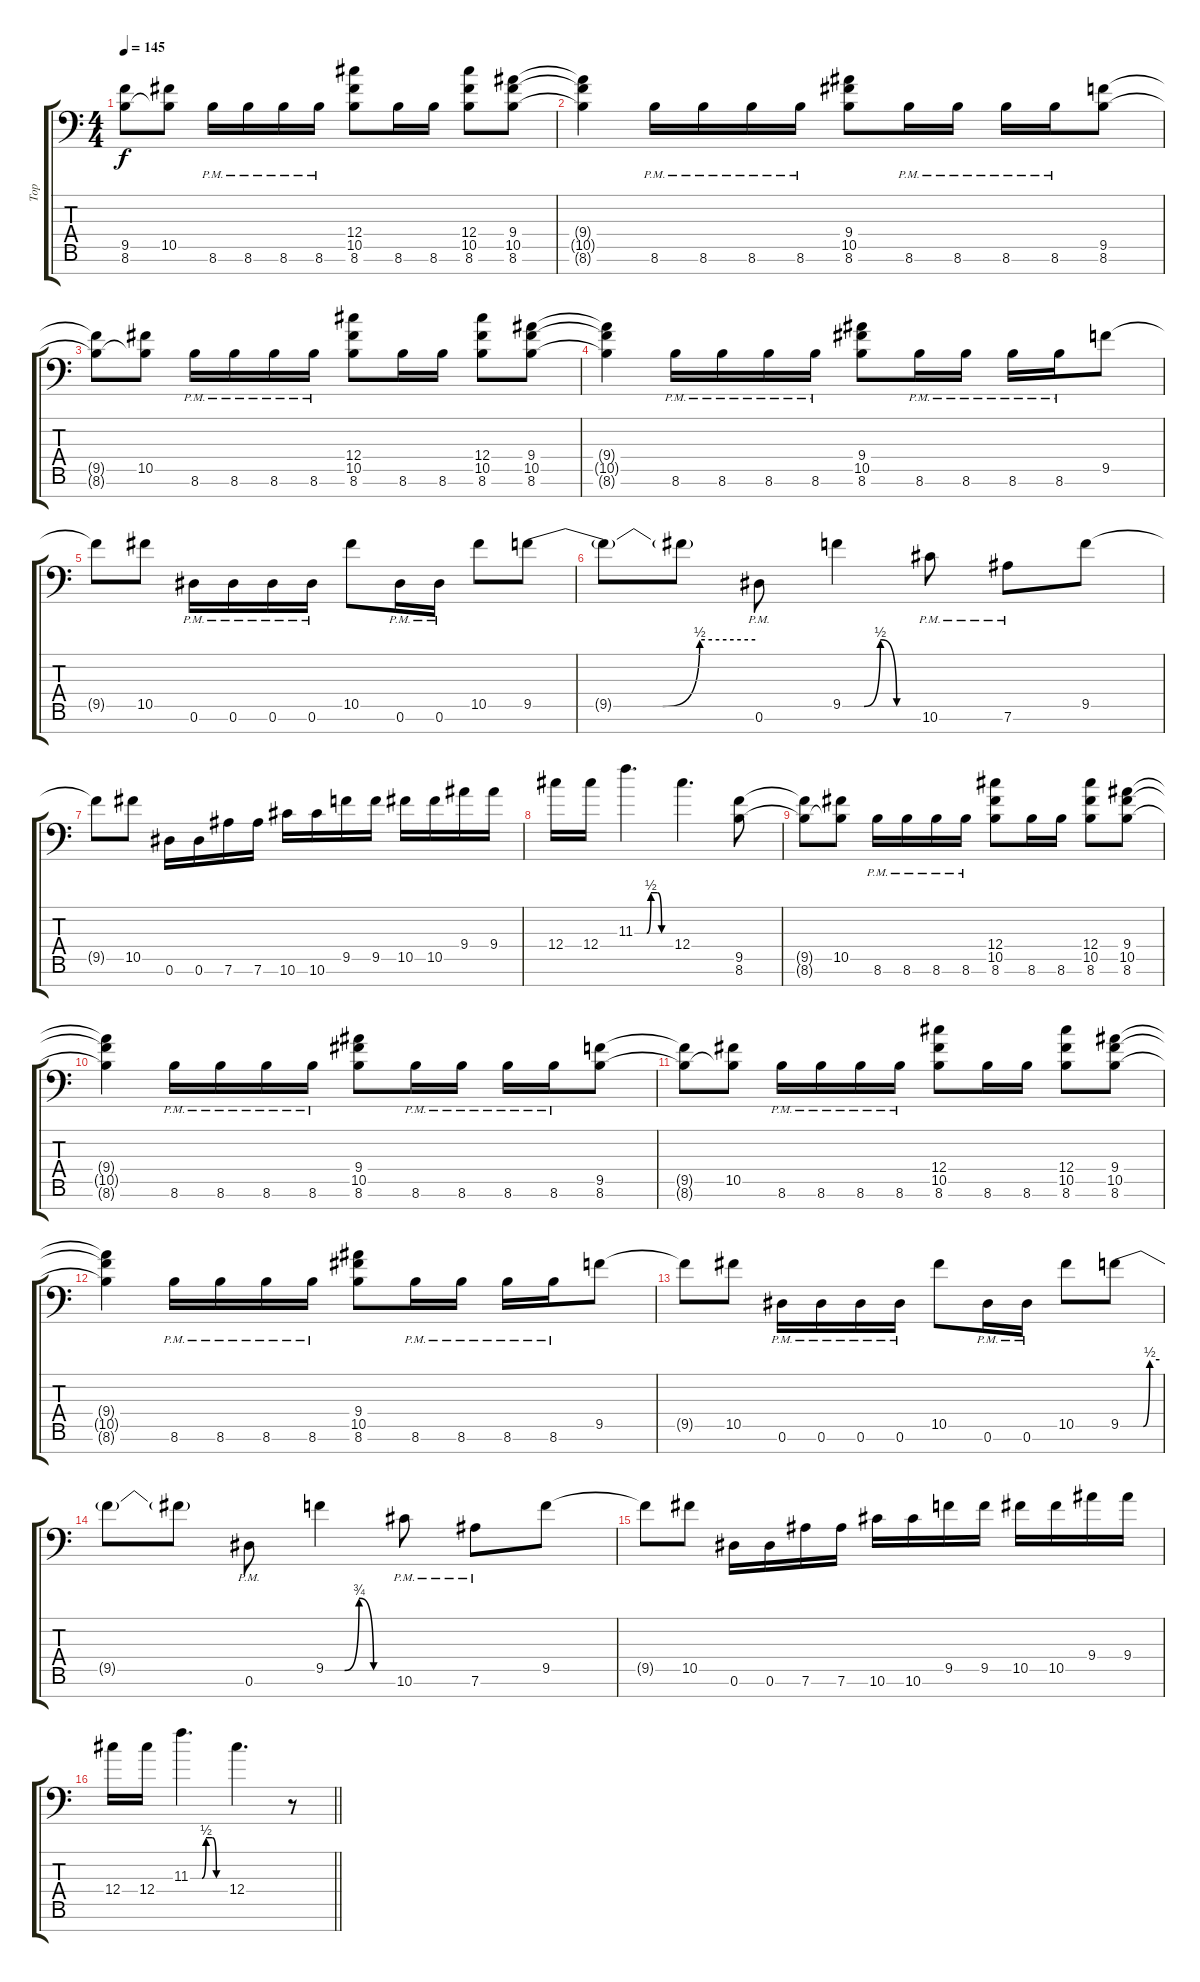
\track ("Top" "Top") {instrument distortionguitar}
\staff {score tabs}
\tuning (Eb4 Bb3 Gb3 Db3 Ab2 Eb2 Bb1) {hide}
\ts (4 4)
\tempo 145
\clef f4
\ks c
(9.5{t} 8.6{t}).8{dy f} (10.5 8.6{t}).8 8.6{pm}.16 8.6{pm}.16 8.6{pm}.16 8.6{pm}.16 (12.4 10.5 8.6).8 8.6.16 8.6.16 (12.4 10.5 8.6).8 (9.4 10.5 8.6).8 |
(9.4{t} 10.5{t} 8.6{t}).4 8.6{pm}.16 8.6{pm}.16 8.6{pm}.16 8.6{pm}.16 (9.4 10.5 8.6).8 8.6{pm}.16 8.6{pm}.16 8.6{pm}.16 8.6{pm}.16 (9.5 8.6).8 |
(9.5{t} 8.6{t}).8 (10.5 8.6{t}).8 8.6{pm}.16 8.6{pm}.16 8.6{pm}.16 8.6{pm}.16 (12.4 10.5 8.6).8 8.6.16 8.6.16 (12.4 10.5 8.6).8 (9.4 10.5 8.6).8 |
(9.4{t} 10.5{t} 8.6{t}).4 8.6{pm}.16 8.6{pm}.16 8.6{pm}.16 8.6{pm}.16 (9.4 10.5 8.6).8 8.6{pm}.16 8.6{pm}.16 8.6{pm}.16 8.6{pm}.16 9.5.8 |
9.5{t}.8 10.5.8 0.6{pm}.16 0.6{pm}.16 0.6{pm}.16 0.6{pm}.16 10.5.8 0.6{pm}.16 0.6{pm}.16 10.5.8 9.5{be (custom 0 0 35 0 45 2 60 2)}.8 |
9.5{t}.8 9.5{t}.8 0.6{pm}.8 9.5{be (custom 0 0 17 0 30 2 43 0 60 0)}.4 10.6{pm}.8 7.6{pm}.8 9.5.8 |
9.5{t}.8 10.5.8 0.6.16 0.6.16 7.6.16 7.6.16 10.6.16 10.6.16 9.5.16 9.5.16 10.5.16 10.5.16 9.4.16 9.4.16 |
12.4.16 12.4.16 11.3{be (custom 0 0 20 0 27 2 38 2 45 0 60 0)}.4{d} 12.4.4{d} (9.5 8.6).8 |
(9.5{t} 8.6{t}).8 (10.5 8.6{t}).8 8.6{pm}.16 8.6{pm}.16 8.6{pm}.16 8.6{pm}.16 (12.4 10.5 8.6).8 8.6.16 8.6.16 (12.4 10.5 8.6).8 (9.4 10.5 8.6).8 |
(9.4{t} 10.5{t} 8.6{t}).4 8.6{pm}.16 8.6{pm}.16 8.6{pm}.16 8.6{pm}.16 (9.4 10.5 8.6).8 8.6{pm}.16 8.6{pm}.16 8.6{pm}.16 8.6{pm}.16 (9.5 8.6).8 |
(9.5{t} 8.6{t}).8 (10.5 8.6{t}).8 8.6{pm}.16 8.6{pm}.16 8.6{pm}.16 8.6{pm}.16 (12.4 10.5 8.6).8 8.6.16 8.6.16 (12.4 10.5 8.6).8 (9.4 10.5 8.6).8 |
(9.4{t} 10.5{t} 8.6{t}).4 8.6{pm}.16 8.6{pm}.16 8.6{pm}.16 8.6{pm}.16 (9.4 10.5 8.6).8 8.6{pm}.16 8.6{pm}.16 8.6{pm}.16 8.6{pm}.16 9.5.8 |
9.5{t}.8 10.5.8 0.6{pm}.16 0.6{pm}.16 0.6{pm}.16 0.6{pm}.16 10.5.8 0.6{pm}.16 0.6{pm}.16 10.5.8 9.5{be (custom 0 0 35 0 45 2 60 2)}.8 |
9.5{t}.8 9.5{t}.8 0.6{pm}.8 9.5{be (custom 0 0 17 0 30 3 43 0 60 0)}.4 10.6{pm}.8 7.6{pm}.8 9.5.8 |
9.5{t}.8 10.5.8 0.6.16 0.6.16 7.6.16 7.6.16 10.6.16 10.6.16 9.5.16 9.5.16 10.5.16 10.5.16 9.4.16 9.4.16 |
\barLineRight lightlight
12.4.16 12.4.16 11.3{be (custom 0 0 20 0 27 2 38 2 45 0 60 0)}.4{d} 12.4.4{d} r.8
